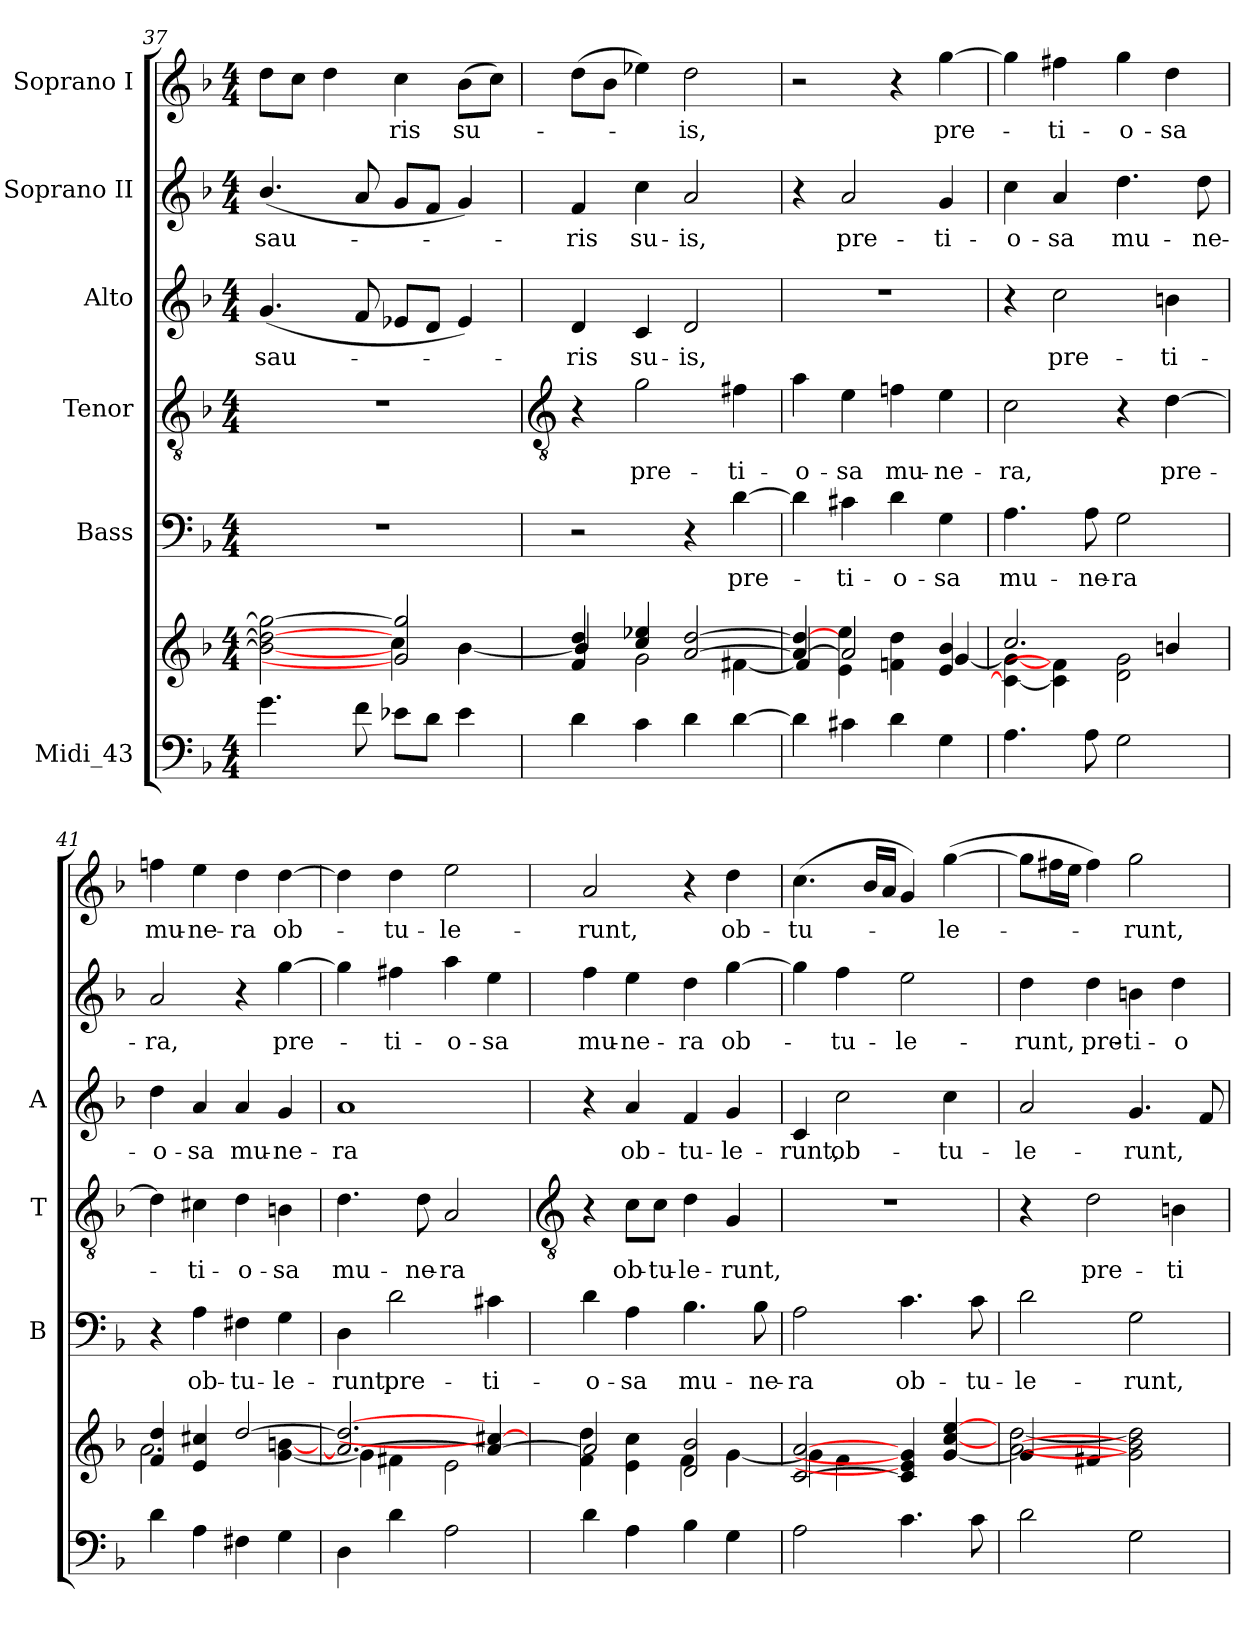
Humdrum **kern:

**kern	**kern	**kern	**text	**kern	**text	**kern	**text	**kern	**text	**kern	**text
*part6	*part6	*part5	*part5	*part4	*part4	*part3	*part3	*part2	*part2	*part1	*part1
*staff7	*staff6	*staff5	*staff5	*staff4	*staff4	*staff3	*staff3	*staff2	*staff2	*staff1	*staff1
*I"Midi_43	*	*I"Bass	*	*I"Tenor	*	*I"Alto	*	*I"Soprano II	*	*I"Soprano I	*
*	*	*I'B	*	*I'T	*	*I'A	*	*	*	*	*
*clefF4	*clefG2	*clefF4	*	*clefGv2	*	*clefG2	*	*clefG2	*	*clefG2	*
*k[b-]	*k[b-]	*k[b-]	*	*k[b-]	*	*k[b-]	*	*k[b-]	*	*k[b-]	*
*F:	*F:	*F:	*	*F:	*	*F:	*	*F:	*	*F:	*
*M4/4	*M4/4	*M4/4	*	*M4/4	*	*M4/4	*	*M4/4	*	*M4/4	*
=37	=37	=37	=37	=37	=37	=37	=37	=37	=37	=37	=37
*	*^	*	*	*	*	*	*	*	*	*	*
!	!	!	!	!	!	!	!	!LO:LY:b	!	!LO:LY:b	!	!
4.g	2b-\_ 2dd\_ 2gg\_	2ryy	1r	.	1r	.	(<4.g	-sau-	(<4.b-/	-sau-	8ddL	.
.	.	.	.	.	.	.	.	.	.	.	8ccJ	.
.	.	.	.	.	.	.	.	.	.	.	4dd	.
8f	.	.	.	.	.	.	8f	.	8a	.	.	.
!	!	!	!	!	!	!	!	!	!	!	!	!LO:LY:b
8e-XL	2g/] 2gg/]	4cc\	.	.	.	.	8e-XL	.	8gL	.	4cc	ris
8dJ	.	.	.	.	.	.	8dJ	.	8fJ	.	.	.
!	!	!	!	!	!	!	!	!	!	!	!	!LO:LY:b
4e-	.	[4b-\	.	.	.	.	4e-)	.	4g)	.	(>8b-L	su-
.	.	.	.	.	.	.	.	.	.	.	8ccJ)	.
!!LO:LB:g=z
=38	=38	=38	=38	=38	=38	=38	=38	=38	=38	=38	=38	=38
*	*	*	*	*	*clefGv2	*	*	*	*	*	*	*
!	!	!	!	!	!	!	!	!LO:LY:b	!	!LO:LY:b	!	!
4d	4f/ 4dd/	4b-/]	2r	.	4r	.	4d	ris	4f	ris	(>8ddL	.
.	.	.	.	.	.	.	.	.	.	.	8b-J	.
!	!	!	!	!	!	!LO:LY:b	!	!LO:LY:b	!	!LO:LY:b	!	!
4c	4cc/ 4ee-X/	2g\	.	.	2g	pre-	4c	su-	4cc	su-	4ee-X)	.
!	!	!	!	!	!	!	!	!LO:LY:b	!	!LO:LY:b	!	!LO:LY:b
4d	[2a/ [2dd/	.	4r	.	.	.	2d	-is,	2a	-is,	2dd	is,
!	!	!	!	!LO:LY:b	!	!LO:LY:b	!	!	!	!	!	!
[4d	.	[4f#X\	[4d	pre-	4f#X	-ti-	.	.	.	.	.	.
=39	=39	=39	=39	=39	=39	=39	=39	=39	=39	=39	=39	=39
!	!	!	!	!	!	!LO:LY:b	!	!	!	!	!	!
4d]	4a/_ 4dd/_	4f#/]	4d]	.	4a	-o-	1r	.	4r	.	2r	.
!	!	!	!	!LO:LY:b	!	!LO:LY:b	!	!	!	!LO:LY:b	!	!
4c#X	2a/]	4e\ 4ee\	4c#X	ti-	4e	-sa	.	.	2a	pre-	.	.
!	!	!	!	!LO:LY:b	!	!LO:LY:b	!	!	!	!	!	!
4d	.	4fn\ 4dd\	4d	-o-	4fn	mu-	.	.	.	.	4r	.
!	!	!	!	!LO:LY:b	!	!LO:LY:b	!	!	!	!LO:LY:b	!	!LO:LY:b
4G	4e/ 4b-/	[4g/	4G	-sa	4e	-ne-	.	.	4g	-ti-	[4gg	pre-
=40	=40	=40	=40	=40	=40	=40	=40	=40	=40	=40	=40	=40
!	!	!	!	!LO:LY:b	!	!LO:LY:b	!	!	!	!LO:LY:b	!	!
4.A	2.cc/	4c\_ 4g\_	4.A	mu-	2c	-ra,	4r	.	4cc	-o-	4gg]	.
!	!	!	!	!	!	!	!	!LO:LY:b	!	!LO:LY:b	!	!LO:LY:b
.	.	4c\] 4f#\]	.	.	.	.	2cc	pre-	4a	-sa	4ff#X	ti-
!	!	!	!	!LO:LY:b	!	!	!	!	!	!	!	!
8A	.	.	8A	-ne-	.	.	.	.	.	.	.	.
!	!	!	!	!LO:LY:b	!	!	!	!	!	!LO:LY:b	!	!LO:LY:b
2G	.	2d\ 2g\	2G	-ra	4r	.	.	.	4.dd	mu-	4gg	-o-
!	!	!	!	!	!	!LO:LY:b	!	!LO:LY:b	!	!	!	!LO:LY:b
.	4bn/	.	.	.	[4d	pre-	4bn	-ti-	.	.	4dd	-sa
!	!	!	!	!	!	!	!	!	!	!LO:LY:b	!	!
.	.	.	.	.	.	.	.	.	8dd	-ne-	.	.
=41	=41	=41	=41	=41	=41	=41	=41	=41	=41	=41	=41	=41
!	!	!	!	!	!	!	!	!LO:LY:b	!	!LO:LY:b	!	!LO:LY:b
4d	4f/ 4dd/	2.a\	4r	.	4d]	.	4dd	-o-	2a	-ra,	4ffn	mu-
!	!	!	!	!LO:LY:b	!	!LO:LY:b	!	!LO:LY:b	!	!	!	!LO:LY:b
4A	4e/ 4cc#X/	.	4A	ob-	4c#X	ti-	4a	-sa	.	.	4ee	-ne-
!	!	!	!	!LO:LY:b	!	!LO:LY:b	!	!LO:LY:b	!	!	!	!LO:LY:b
4F#X	[2dd/	.	4F#X	-tu-	4d	-o-	4a	mu-	4r	.	4dd	-ra
!	!	!	!	!LO:LY:b	!	!LO:LY:b	!	!LO:LY:b	!	!LO:LY:b	!	!LO:LY:b
4G	.	[4g\ [4bn\	4G	-le-	4Bn	-sa	4g	-ne-	[4gg	pre-	[4dd	ob-
=42	=42	=42	=42	=42	=42	=42	=42	=42	=42	=42	=42	=42
!	!	!	!	!LO:LY:b	!	!LO:LY:b	!	!LO:LY:b	!	!	!	!
4D	2.a/_ 2.dd/_	4g\]	4D	-runt,	4.d	mu-	1a	-ra	4gg]	.	4dd]	.
!	!	!	!	!LO:LY:b	!	!	!	!	!	!LO:LY:b	!	!LO:LY:b
4d	.	4f#X\	2d	pre-	.	.	.	.	4ff#X	ti-	4dd	tu-
!	!	!	!	!	!	!LO:LY:b	!	!	!	!	!	!
.	.	.	.	.	8d	-ne-	.	.	.	.	.	.
!	!	!	!	!	!	!LO:LY:b	!	!	!	!LO:LY:b	!	!LO:LY:b
2A	.	2e\	.	.	2A	-ra	.	.	4aa	-o-	2ee	-le-
!	!	!	!	!LO:LY:b	!	!	!	!	!	!LO:LY:b	!	!
.	4a/_ 4cc#X/_	.	4c#X	-ti-	.	.	.	.	4ee	-sa	.	.
!!LO:LB:g=z
=43	=43	=43	=43	=43	=43	=43	=43	=43	=43	=43	=43	=43
*	*	*	*	*	*clefGv2	*	*	*	*	*	*	*
!	!	!	!	!LO:LY:b	!	!	!	!	!	!LO:LY:b	!	!LO:LY:b
4d	2a/]	4f\ 4dd\	4d	-o-	4r	.	4r	.	4ff	mu-	2a	-runt,
!	!	!	!	!LO:LY:b	!	!LO:LY:b	!	!LO:LY:b	!	!LO:LY:b	!	!
4A	.	4e\ 4cc\	4A	-sa	8c\L	ob-	4a	ob-	4ee	-ne-	.	.
!	!	!	!	!	!	!LO:LY:b	!	!	!	!	!	!
.	.	.	.	.	8c\J	-tu-	.	.	.	.	.	.
!	!	!	!	!LO:LY:b	!	!LO:LY:b	!	!LO:LY:b	!	!LO:LY:b	!	!
4B-	2d/ 2b-/	4f\	4.B-	mu-	4d	-le-	4f	-tu-	4dd	-ra	4r	.
!	!	!	!	!	!	!LO:LY:b	!	!LO:LY:b	!	!LO:LY:b	!	!LO:LY:b
4G	.	[4g\	.	.	4G	-runt,	4g	-le-	[4gg	ob-	4dd	ob-
!	!	!	!	!LO:LY:b	!	!	!	!	!	!	!	!
.	.	.	8B-	-ne-	.	.	.	.	.	.	.	.
=44	=44	=44	=44	=44	=44	=44	=44	=44	=44	=44	=44	=44
!	!	!	!	!LO:LY:b	!	!	!	!LO:LY:b	!	!	!	!LO:LY:b
2A	[2c/ [2a/	4g\]	2A	-ra	1r	.	4c	-runt,	4gg]	.	(<4.cc	-tu-
!	!	!	!	!	!	!	!	!LO:LY:b	!	!LO:LY:b	!	!
.	.	4f\	.	.	.	.	2cc	ob-	4ff	tu-	.	.
.	.	.	.	.	.	.	.	.	.	.	16b-LL	.
.	.	.	.	.	.	.	.	.	.	.	16aJJ	.
!	!	!	!	!LO:LY:b	!	!	!	!	!	!LO:LY:b	!	!
4.c	4c/] 4e/] 4g/]	2ryy	4.c	ob-	.	.	.	.	2ee	-le-	4g)	.
!	!	!	!	!	!	!	!	!LO:LY:b	!	!	!	!LO:LY:b
.	[4g/ [4cc/ [4ee/	.	.	.	.	.	4cc	-tu-	.	.	(>[4gg	le-
!	!	!	!	!LO:LY:b	!	!	!	!	!	!	!	!
8c	.	.	8c	-tu-	.	.	.	.	.	.	.	.
=45	=45	=45	=45	=45	=45	=45	=45	=45	=45	=45	=45	=45
!	!	!	!	!LO:LY:b	!	!	!	!LO:LY:b	!	!LO:LY:b	!	!
2d	4g/]	[2a\ [2dd\	2d	-le-	4r	.	2a	-le-	4dd	-runt,	8ggL]	.
.	.	.	.	.	.	.	.	.	.	.	16ff#XL	.
.	.	.	.	.	.	.	.	.	.	.	16eeJJ	.
!	!	!	!	!	!	!LO:LY:b	!	!	!	!LO:LY:b	!	!
.	4f#X/	.	.	.	2d	pre-	.	.	4dd	pre-	4ff#)	.
!	!	!	!	!LO:LY:b	!	!	!	!LO:LY:b	!	!LO:LY:b	!	!LO:LY:b
2G	2ryy	2g\] 2b\] 2dd\]	2G	-runt,	.	.	4.g	-runt,	4bn	-ti-	2gg	runt,
!	!	!	!	!	!	!LO:LY:b	!	!	!	!LO:LY:b	!	!
.	.	.	.	.	4Bn	-ti-	.	.	4dd	-o-	.	.
.	.	.	.	.	.	.	8f	.	.	.	.	.
*	*v	*v	*	*	*	*	*	*	*	*	*	*
=	=	=	=	=	=	=	=	=	=	=	=
*-	*-	*-	*-	*-	*-	*-	*-	*-	*-	*-	*-
